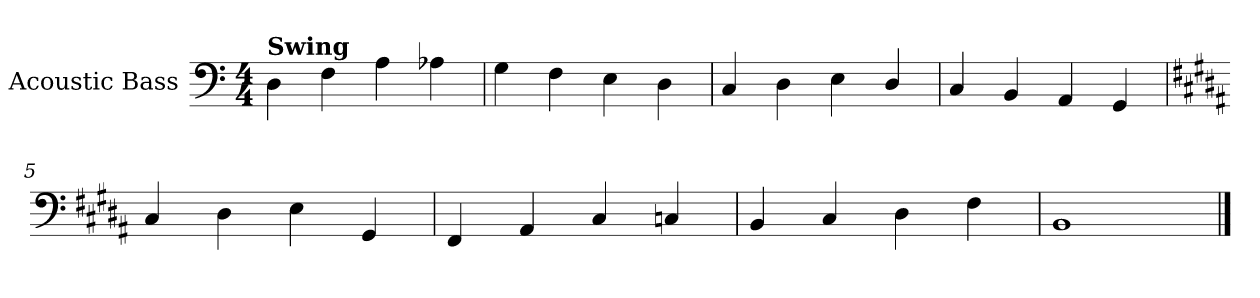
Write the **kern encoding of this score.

**kern
*part1
*staff1
*I"Acoustic Bass
*I'Bass
*clefF4
*ITrd7c12
*k[]
*M4/4
=1
!LO:TX:B:t=Swing
4DD\
4FF\
4AA\
4AA-X\
=2
4GG\
4FF\
4EE\
4DD\
=3
4CC/
4DD\
4EE\
4DD/
=4
4CC/
4BBB/
4AAA/
4GGG/
=5
*k[f#c#g#d#a#]
4CC#/
4DD#\
4EE\
4GGG#/
=6
4FFF#/
4AAA#/
4CC#/
4CCn/
=7
4BBB/
4CC#/
4DD#\
4FF#\
=8
1BBB
==
*-
